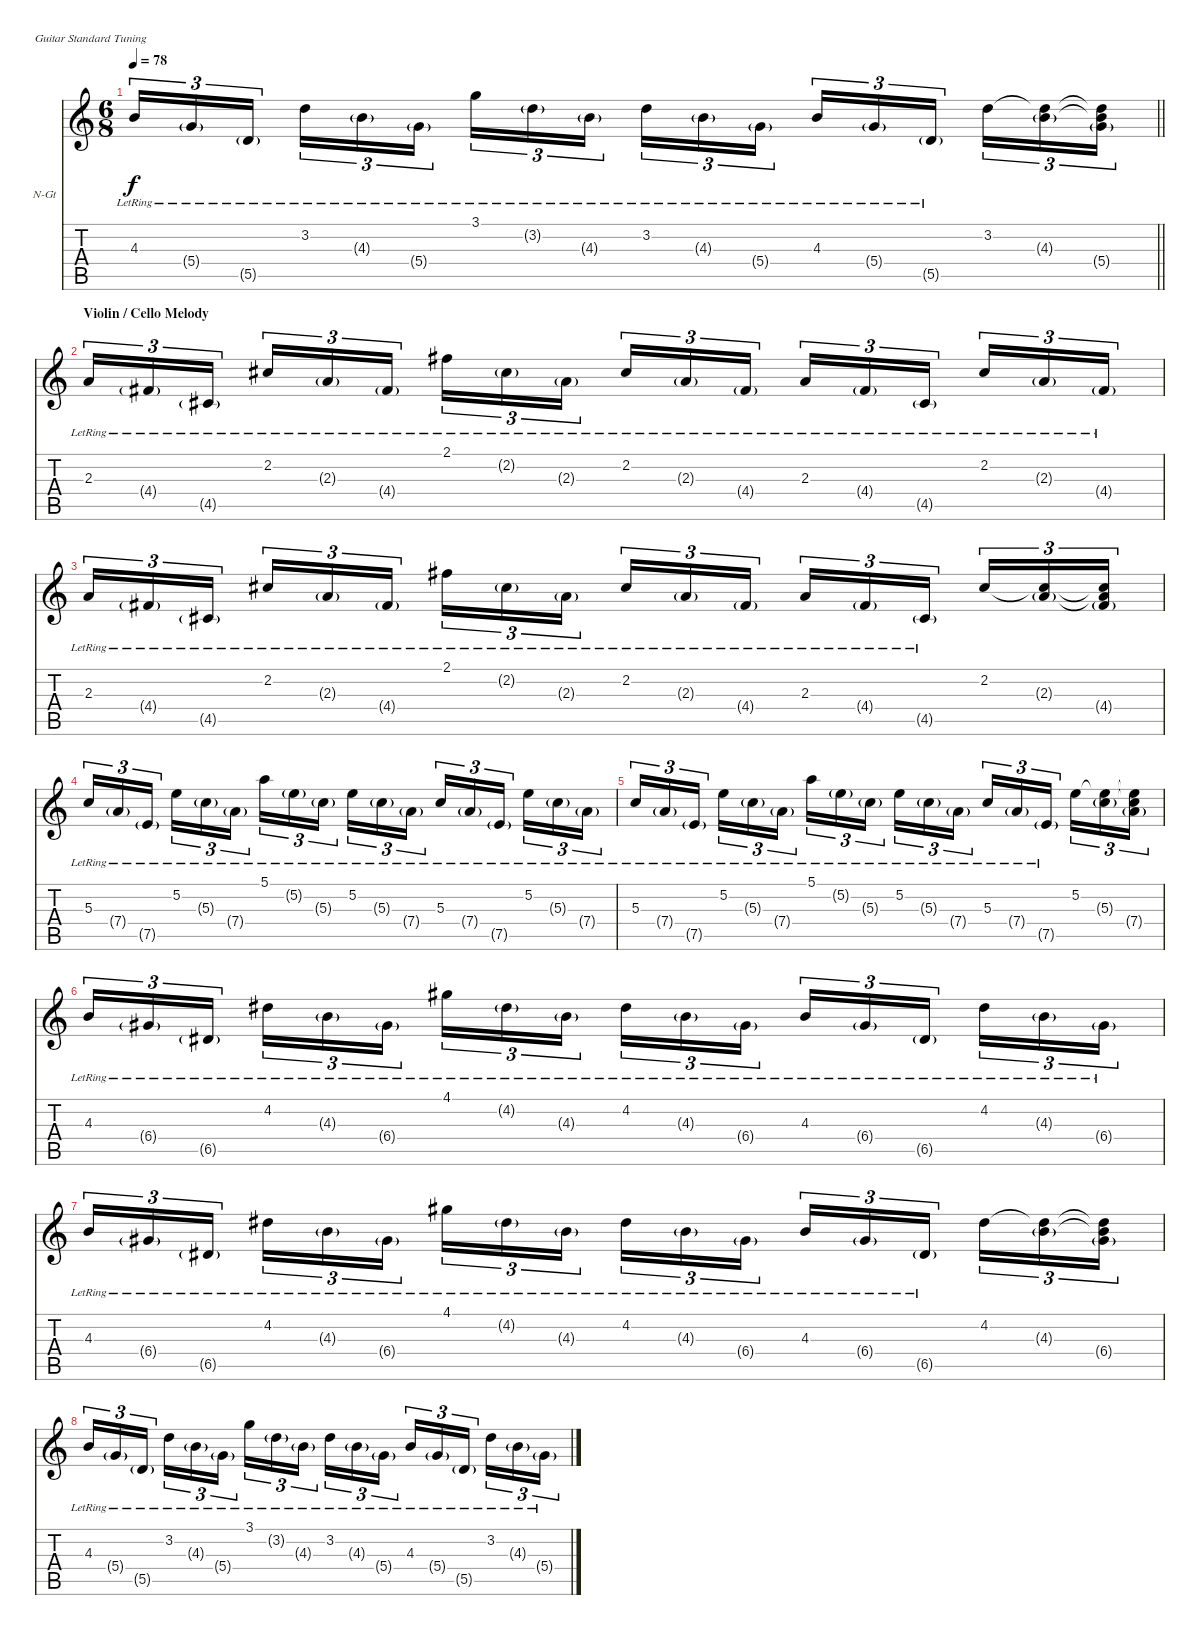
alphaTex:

\bracketExtendMode nobrackets
\firstSystemTrackNameOrientation horizontal
\otherSystemsTrackNameOrientation horizontal
\track ("Fredrik Akesson - Acoustic" "N-Gt") {instrument acousticguitarnylon}
\staff {score tabs}
\tuning (E4 B3 G3 D3 A2 E2)
\ts (6 8)
\tempo 78
\clef g2
\barLineRight lightlight
\ks c
4.3{lr}.16{tu (3 2) dy f} 5.4{g lr}.16{tu (3 2)} 5.5{g lr}.16{tu (3 2)} 3.2{lr}.16{tu (3 2)} 4.3{g lr}.16{tu (3 2)} 5.4{g lr}.16{tu (3 2)} 3.1{lr}.16{tu (3 2)} 3.2{g lr}.16{tu (3 2)} 4.3{g lr}.16{tu (3 2)} 3.2{lr}.16{tu (3 2)} 4.3{g lr}.16{tu (3 2)} 5.4{g lr}.16{tu (3 2)} 4.3{lr}.16{tu (3 2)} 5.4{g lr}.16{tu (3 2)} 5.5{g lr}.16{tu (3 2)} 3.2.16{tu (3 2)} (3.2{t} 4.3{g}).16{tu (3 2)} (3.2{t} 4.3{t} 5.4{g}).16{tu (3 2)} |
\section ("" "Violin / Cello Melody")
2.3{lr}.16{tu (3 2)} 4.4{g lr}.16{tu (3 2)} 4.5{g lr}.16{tu (3 2)} 2.2{lr}.16{tu (3 2)} 2.3{g lr}.16{tu (3 2)} 4.4{g lr}.16{tu (3 2)} 2.1{lr}.16{tu (3 2)} 2.2{g lr}.16{tu (3 2)} 2.3{g lr}.16{tu (3 2)} 2.2{lr}.16{tu (3 2)} 2.3{g lr}.16{tu (3 2)} 4.4{g lr}.16{tu (3 2)} 2.3{lr}.16{tu (3 2)} 4.4{g lr}.16{tu (3 2)} 4.5{g lr}.16{tu (3 2)} 2.2{lr}.16{tu (3 2)} 2.3{g lr}.16{tu (3 2)} 4.4{g lr}.16{tu (3 2)} |
2.3{lr}.16{tu (3 2)} 4.4{g lr}.16{tu (3 2)} 4.5{g lr}.16{tu (3 2)} 2.2{lr}.16{tu (3 2)} 2.3{g lr}.16{tu (3 2)} 4.4{g lr}.16{tu (3 2)} 2.1{lr}.16{tu (3 2)} 2.2{g lr}.16{tu (3 2)} 2.3{g lr}.16{tu (3 2)} 2.2{lr}.16{tu (3 2)} 2.3{g lr}.16{tu (3 2)} 4.4{g lr}.16{tu (3 2)} 2.3{lr}.16{tu (3 2)} 4.4{g lr}.16{tu (3 2)} 4.5{g lr}.16{tu (3 2)} 2.2.16{tu (3 2)} (2.2{t} 2.3{g}).16{tu (3 2)} (2.2{t} 2.3{t} 4.4{g}).16{tu (3 2)} |
5.3{lr}.16{tu (3 2)} 7.4{g lr}.16{tu (3 2)} 7.5{g lr}.16{tu (3 2)} 5.2{lr}.16{tu (3 2)} 5.3{g lr}.16{tu (3 2)} 7.4{g lr}.16{tu (3 2)} 5.1{lr}.16{tu (3 2)} 5.2{g lr}.16{tu (3 2)} 5.3{g lr}.16{tu (3 2)} 5.2{lr}.16{tu (3 2)} 5.3{g lr}.16{tu (3 2)} 7.4{g lr}.16{tu (3 2)} 5.3{lr}.16{tu (3 2)} 7.4{g lr}.16{tu (3 2)} 7.5{g lr}.16{tu (3 2)} 5.2{lr}.16{tu (3 2)} 5.3{g lr}.16{tu (3 2)} 7.4{g lr}.16{tu (3 2)} |
5.3{lr}.16{tu (3 2)} 7.4{g lr}.16{tu (3 2)} 7.5{g lr}.16{tu (3 2)} 5.2{lr}.16{tu (3 2)} 5.3{g lr}.16{tu (3 2)} 7.4{g lr}.16{tu (3 2)} 5.1{lr}.16{tu (3 2)} 5.2{g lr}.16{tu (3 2)} 5.3{g lr}.16{tu (3 2)} 5.2{lr}.16{tu (3 2)} 5.3{g lr}.16{tu (3 2)} 7.4{g lr}.16{tu (3 2)} 5.3{lr}.16{tu (3 2)} 7.4{g lr}.16{tu (3 2)} 7.5{g lr}.16{tu (3 2)} 5.2.16{tu (3 2)} (5.2{t} 5.3{g}).16{tu (3 2)} (5.2{t} 5.3{t} 7.4{g}).16{tu (3 2)} |
4.3{lr}.16{tu (3 2)} 6.4{g lr}.16{tu (3 2)} 6.5{g lr}.16{tu (3 2)} 4.2{lr}.16{tu (3 2)} 4.3{g lr}.16{tu (3 2)} 6.4{g lr}.16{tu (3 2)} 4.1{lr}.16{tu (3 2)} 4.2{g lr}.16{tu (3 2)} 4.3{g lr}.16{tu (3 2)} 4.2{lr}.16{tu (3 2)} 4.3{g lr}.16{tu (3 2)} 6.4{g lr}.16{tu (3 2)} 4.3{lr}.16{tu (3 2)} 6.4{g lr}.16{tu (3 2)} 6.5{g lr}.16{tu (3 2)} 4.2{lr}.16{tu (3 2)} 4.3{g lr}.16{tu (3 2)} 6.4{g lr}.16{tu (3 2)} |
4.3{lr}.16{tu (3 2)} 6.4{g lr}.16{tu (3 2)} 6.5{g lr}.16{tu (3 2)} 4.2{lr}.16{tu (3 2)} 4.3{g lr}.16{tu (3 2)} 6.4{g lr}.16{tu (3 2)} 4.1{lr}.16{tu (3 2)} 4.2{g lr}.16{tu (3 2)} 4.3{g lr}.16{tu (3 2)} 4.2{lr}.16{tu (3 2)} 4.3{g lr}.16{tu (3 2)} 6.4{g lr}.16{tu (3 2)} 4.3{lr}.16{tu (3 2)} 6.4{g lr}.16{tu (3 2)} 6.5{g lr}.16{tu (3 2)} 4.2.16{tu (3 2)} (4.2{t} 4.3{g}).16{tu (3 2)} (4.2{t} 4.3{t} 6.4{g}).16{tu (3 2)} |
4.3{lr}.16{tu (3 2)} 5.4{g lr}.16{tu (3 2)} 5.5{g lr}.16{tu (3 2)} 3.2{lr}.16{tu (3 2)} 4.3{g lr}.16{tu (3 2)} 5.4{g lr}.16{tu (3 2)} 3.1{lr}.16{tu (3 2)} 3.2{g lr}.16{tu (3 2)} 4.3{g lr}.16{tu (3 2)} 3.2{lr}.16{tu (3 2)} 4.3{g lr}.16{tu (3 2)} 5.4{g lr}.16{tu (3 2)} 4.3{lr}.16{tu (3 2)} 5.4{g lr}.16{tu (3 2)} 5.5{g lr}.16{tu (3 2)} 3.2{lr}.16{tu (3 2)} 4.3{g lr}.16{tu (3 2)} 5.4{g lr}.16{tu (3 2)}
